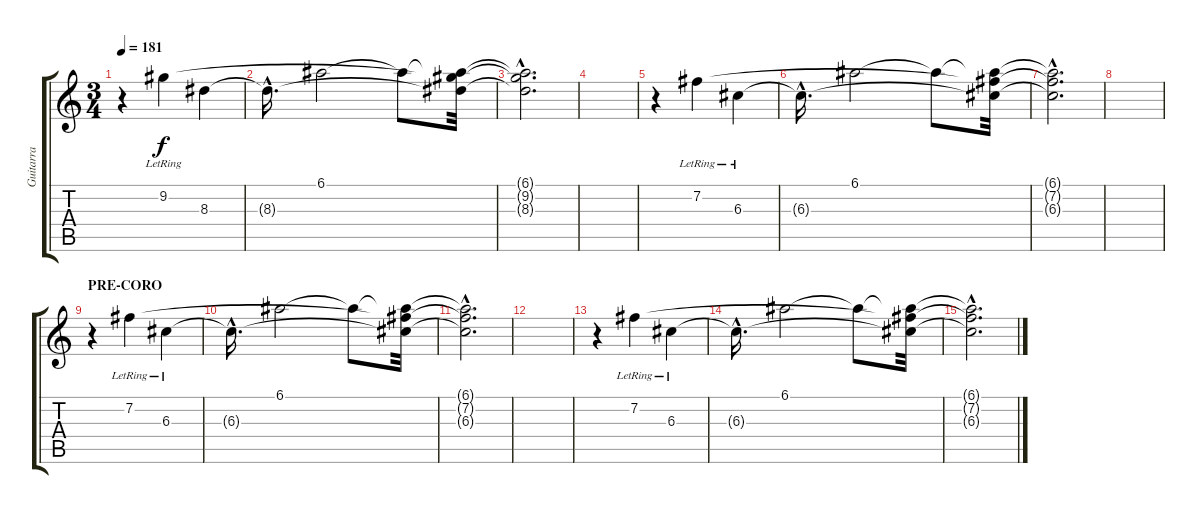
\track ("Guitarra" "Guitarra") {instrument overdrivenguitar}
\staff {score tabs}
\tuning (E4 B3 G3 D3 A2 E2) {hide}
\ts (3 4)
\tempo 181
\clef g2
\ks c
r.4{dy f} 9.2{lr}.4 8.3.4 |
8.3{hac t}.16{d} 6.1.2 6.1{t}.8 (6.1{t} 9.2{t} 8.3{t}).32 |
(6.1{hac t} 9.2{hac t} 8.3{hac t}).2{d} |
|
r.4 7.2{lr}.4 6.3{lr}.4 |
6.3{hac t}.16{d} 6.1.2 6.1{t}.8 (6.1{t} 7.2{t} 6.3{t}).32 |
(6.1{hac t} 7.2{hac t} 6.3{hac t}).2{d} |
|
\section ("" "PRE-CORO")
r.4 7.2{lr}.4 6.3{lr}.4 |
6.3{hac t}.16{d} 6.1.2 6.1{t}.8 (6.1{t} 7.2{t} 6.3{t}).32 |
(6.1{hac t} 7.2{hac t} 6.3{hac t}).2{d} |
|
r.4 7.2{lr}.4 6.3{lr}.4 |
6.3{hac t}.16{d} 6.1.2 6.1{t}.8 (6.1{t} 7.2{t} 6.3{t}).32 |
(6.1{hac t} 7.2{hac t} 6.3{hac t}).2{d}
